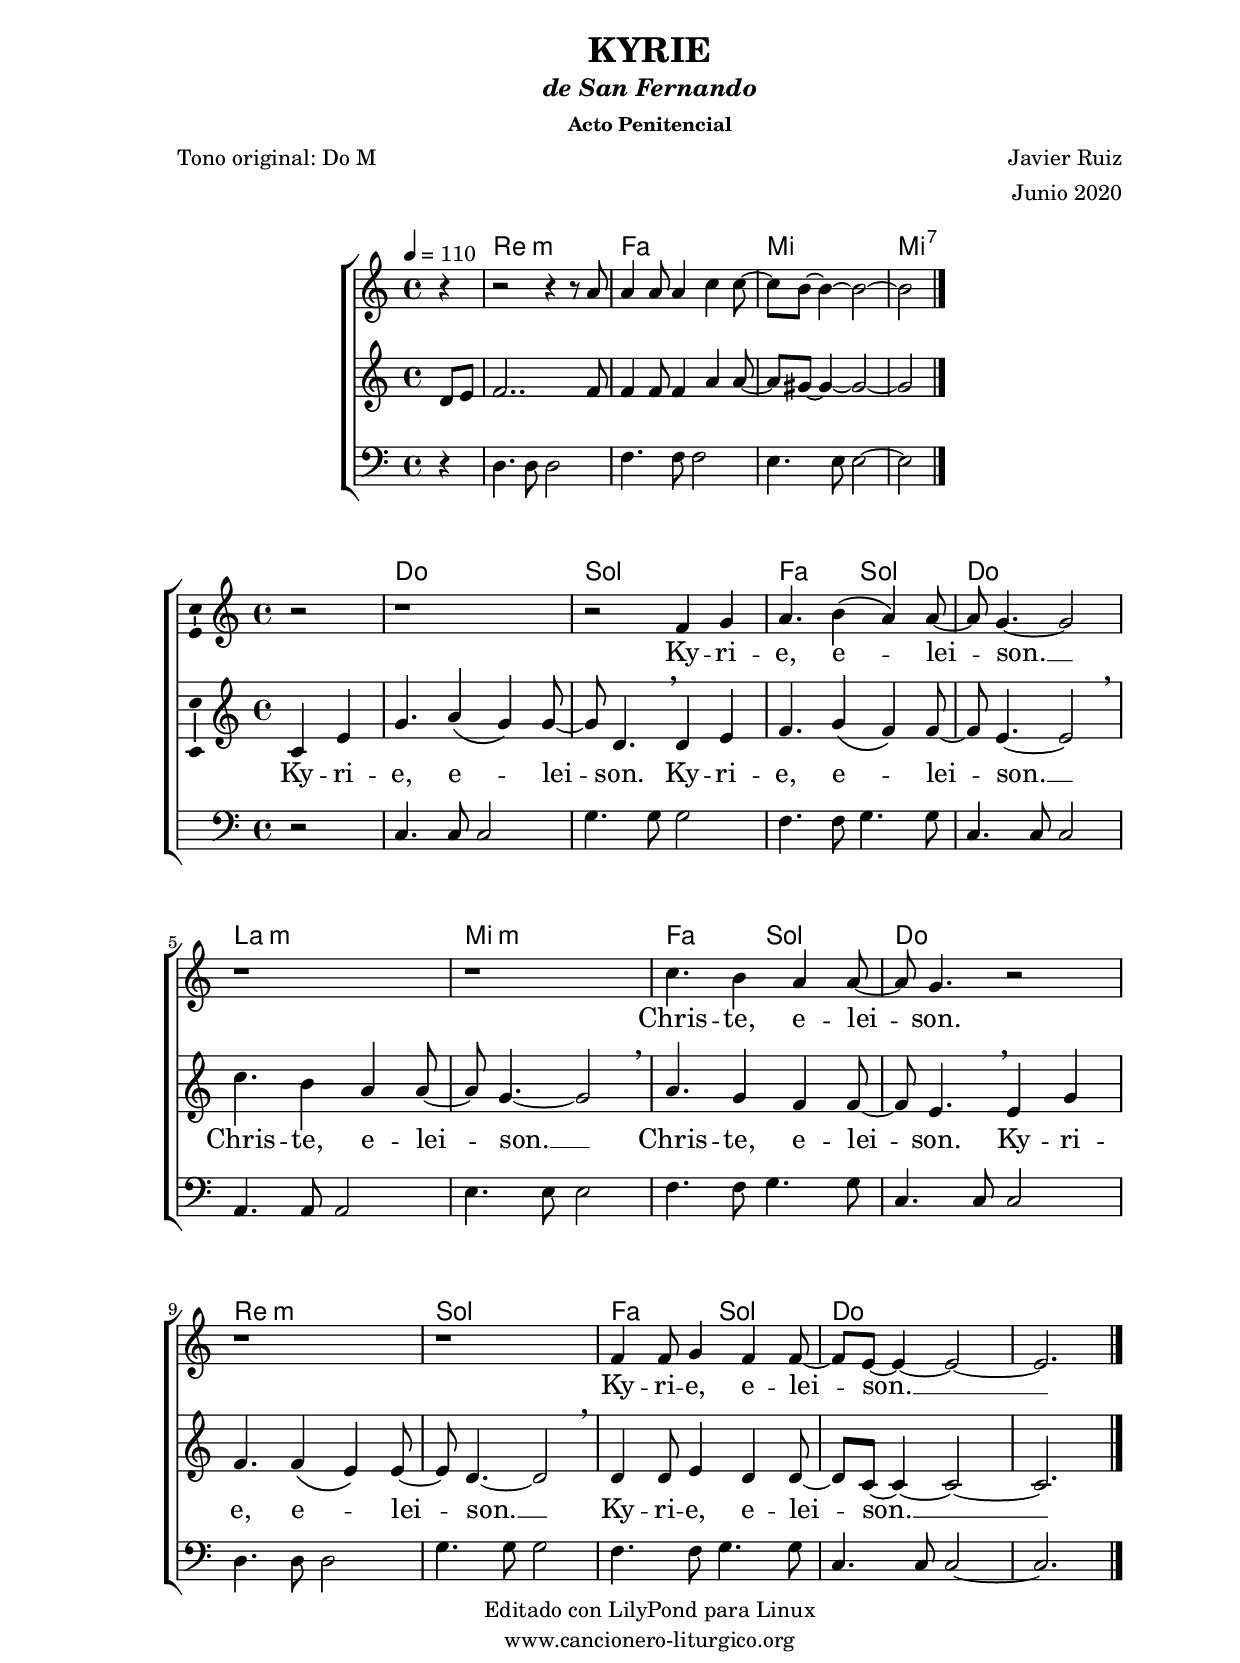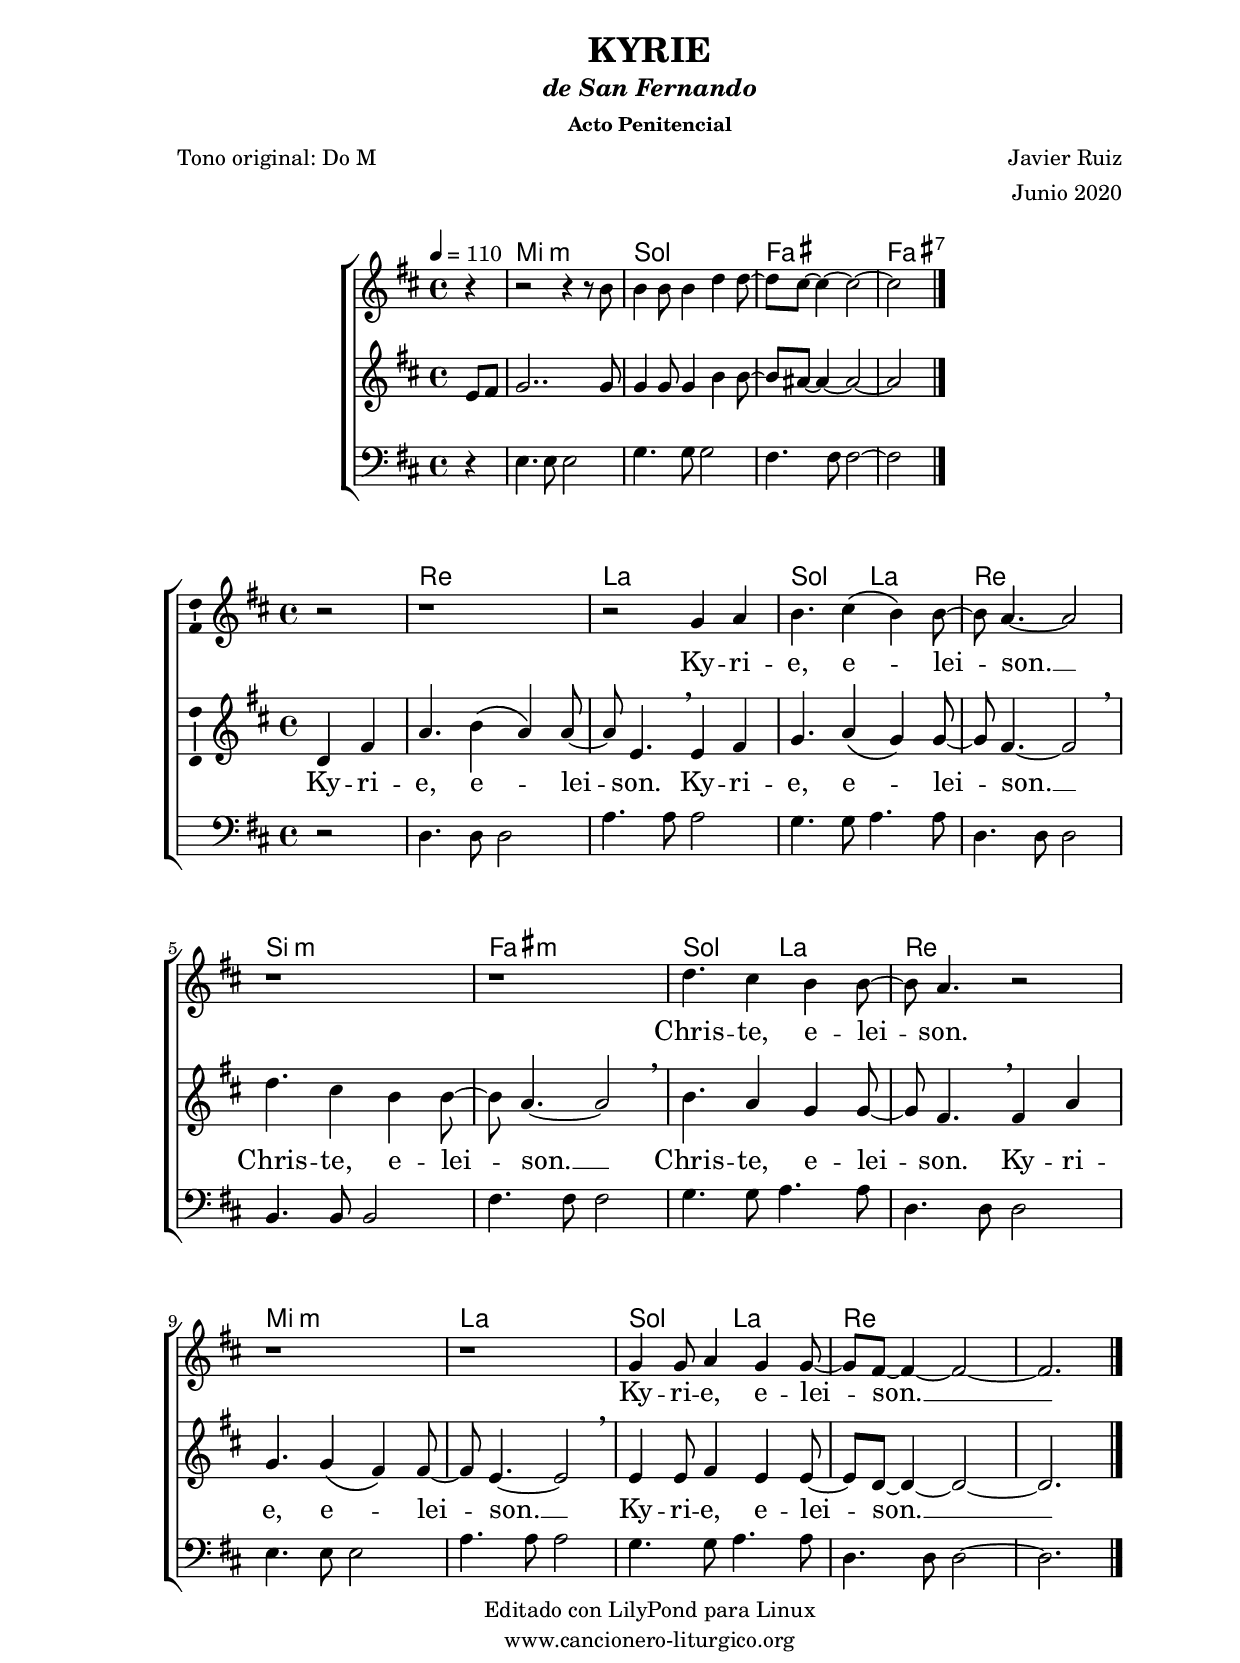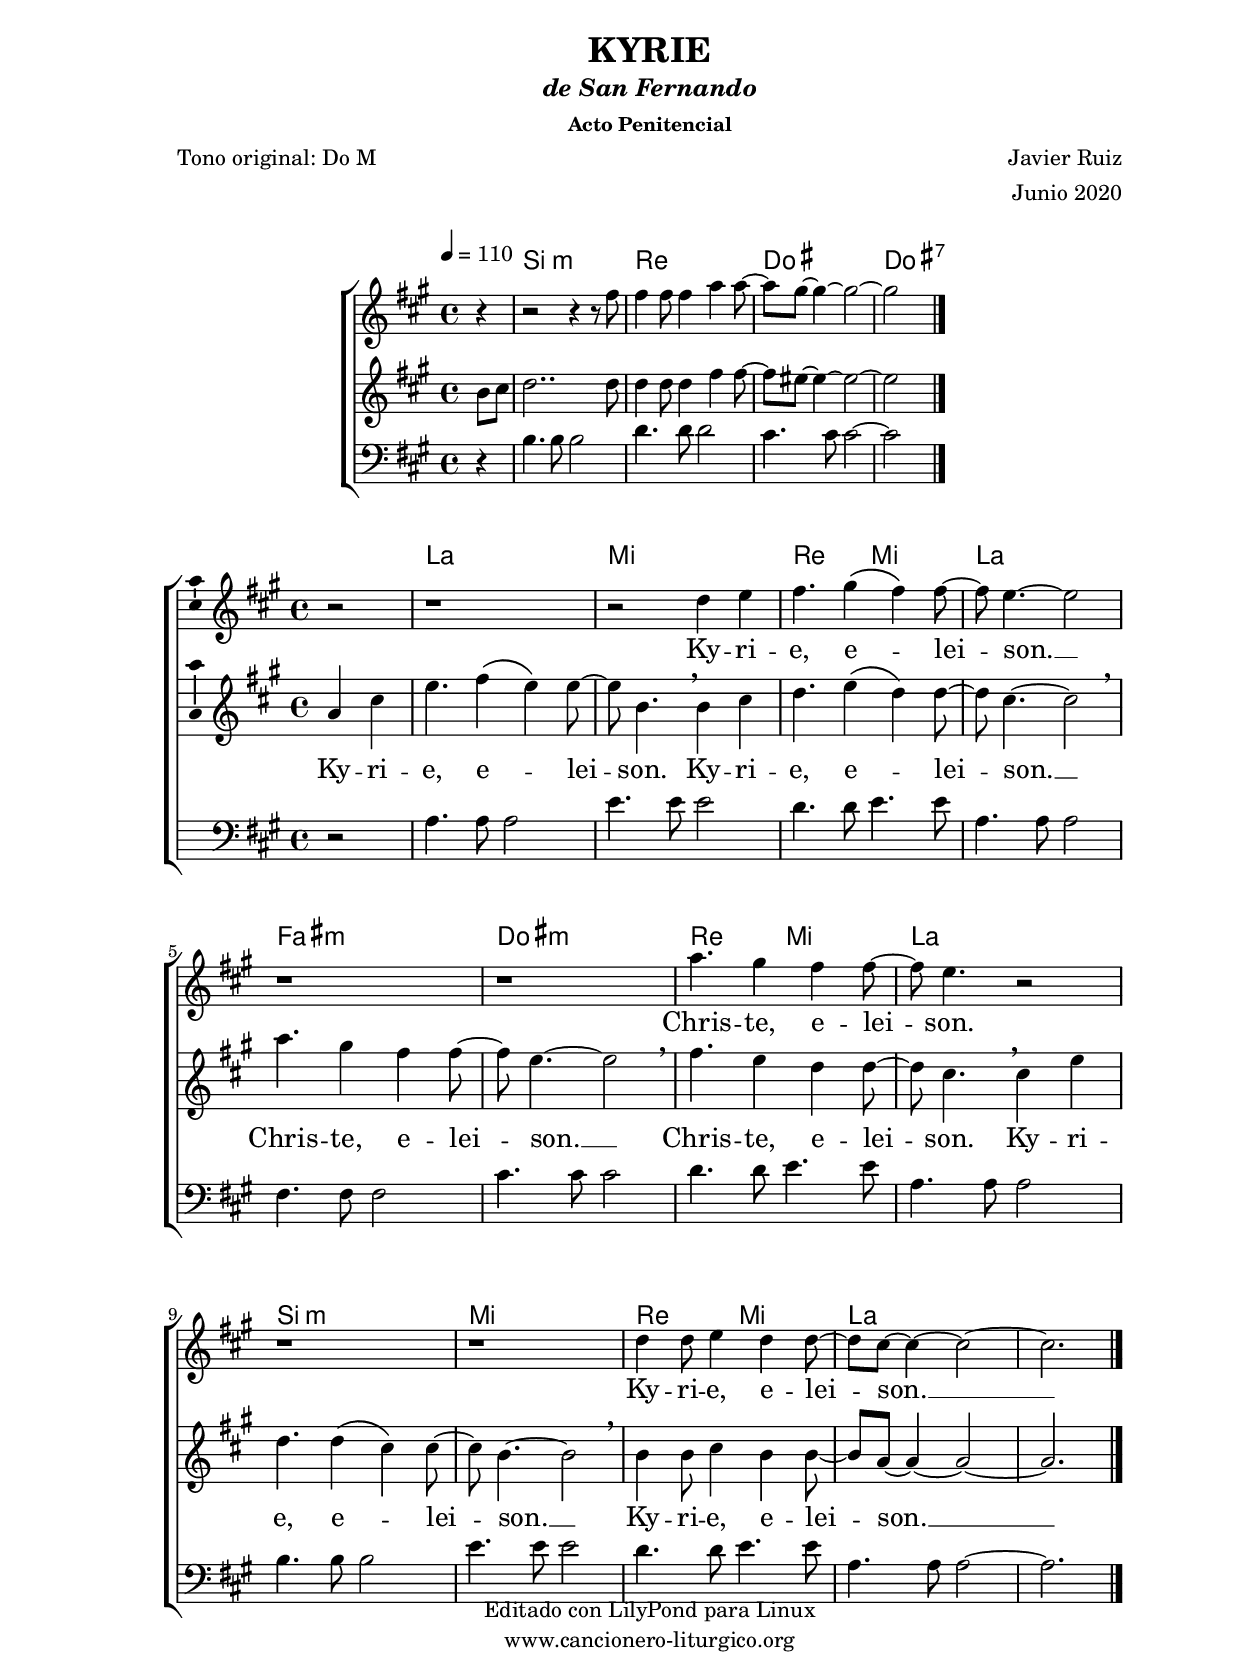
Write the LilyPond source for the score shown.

%
%lilypond kyrie-jruiz.ly
%timidity kyrie-jruiz.midi -Ow -o kyrie-jruiz.wav
%timidity kyrie-jruiz.midi -Ow -o - | lame - kyrie-jruiz.mp3
%
%Para convertir de .wav a .mp3:
%lame -h -m j filename.wav
%
%
%para escuchar el midi:
%timidity nombrefichero.midi
%


%versión de lilypond para la que se ha escrito esta partitura:
\version "2.16.0"

	%Tamaño papel
	#(set-default-paper-size "a4")
	%Tamaño partitura
	#(set-global-staff-size 19)
	%No responde al pulsar sobre una nota
	#(ly:set-option 'point-and-click #f)

%parámetros del encabezamiento:
\header {
	title = "KYRIE"
	subtitle = \markup { {\italic "de San Fernando"} }
	subsubtitle = \markup { Acto Penitencial }
	composer = "Javier Ruiz"
	poet = "Tono original: Do M"
	meter = ""
	arranger = "Junio 2020"
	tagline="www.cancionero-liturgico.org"
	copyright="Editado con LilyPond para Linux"
	}

%parámetros asociados al papel:
\paper  {
	oddHeaderMarkup = \markup {\fill-line { \on-the-fly #not-first-page \fromproperty #'header:title \on-the-fly #not-first-page \fromproperty #'header:composer }}
	evenHeaderMarkup = \markup {\fill-line { \fromproperty #'header:composer \fromproperty #'header:title }}
	#(set-paper-size "a4")
	print-page-number = ##f
	first-page-number = 1
	print-first-page-number = ##f
%	head-separation = 3.0 \cm
	top-margin = 2.0 \cm
%%%	bottom-margin = 0.5\cm
	bottom-margin = 0.2\cm
	left-margin = 3.0 \cm
	line-width = 16.0 \cm 
	indent = 0\mm
%	indent = 8\mm
	interscoreline = 2.\mm
	between-system-space = 15\mm
%	para que las partituras no llenen la hoja:
	ragged-bottom = ##t
%	idem para la última hoja:
	ragged-last-bottom = ##f
%	para que las partituras llenen el ancho del papel:
	ragged-last = ##f
	after-title-space = 2.5 \cm
page-count=1
%system-count=8

	%Flexible Vertical Spacing
%	markup-markup-spacing =
%	#'((basic-distance . 15) (minimum-distance . 15) (padding . 3))
	markup-system-spacing =
	#'((basic-distance . 15) (minimum-distance . 15) (padding . 3))
	system-system-spacing =
	#'((basic-distance . 15) (minimum-distance . 15) (padding . 3))
	score-system-spacing =
	#'((basic-distance . 15) (minimum-distance . 15) (padding . 5))
%	top-system-spacing = % header
%	#'((basic-distance . 8) (minimum-distance . 0) (padding . 0))
%	top-markup-spacing =
%	#'((basic-distance . 20) (minimum-distance . 20) (padding . 0))
	last-bottom-spacing = % footer
	#'((basic-distance . 5) (minimum-distance . 5) (padding . 0))
%	score-markup-spacing =
%	#'((basic-distance . 16) (minimum-distance . 13) (padding . 0))

	}


%parámetros que afectan a toda la partitura:
globalintro =  {
	%clave de sol (G):
	\clef G
	%armadura:
%	\transpose ees f
	\key c \major
	\tempo 4=110
	\set Score.tempoHideNote = ##f
	}

global =  {
	%clave de sol (G):
	\clef G
	%armadura:
%	\transpose ees f
	\key c \major
	\tempo 4=110
	\set Score.tempoHideNote = ##t
	}


acordesintro = {
	\italianChords
	\chordmode {
%	\transpose ees f
{

s4
d1:m f e e2:7
%s2

	}
	}
}


melodiaintro = 
%	\transpose ees f
{

	\relative c''{
	\time 4/4

\partial4
r4
r2 r4 r8 a8
a4 a8 a4 c c8~
c8 b8~b4~b2~
b2
%s2

}
	\bar "|."
	}


melodiaintrodos = 
%	\transpose ees f
{

	\relative c'{
	\time 4/4

\partial4
d8 e
f2.. f8
f4 f8 f4 a a8~
a8 gis8~gis4~gis2~
gis2
%s2

}
	\bar "|."
	}


melodiaintrobajo = 
%	\transpose ees f
{

	%clave de fa (F):
	\clef F

	\relative c{
	\time 4/4

\partial4
r4
d4. d8 d2
f4. f8 f2
e4. e8 e2~
e2
%s2

}
	\bar "|."
	}


acordesestri = {
	\italianChords
	\chordmode {
%	\transpose ees f
{

\partial2
s2
c2 c g g f g c c a:m a:m e:m e:m f g c c d:m d:m g g f g c c s2.
%s4


	}
	}
}


melodiaestri = 
%	\transpose ees f
{

	\relative c'{
	\time 4/4

\partial2
c4 e
g4. a4 \(g\) g8~
g8 d4. \breathe d4 e
f4. g4 \(f\) f8~
f8 e4.~e2 \breathe

\break

c'4. b4 a a8~
a8 g4.~g2 \breathe
a4. g4 f f8~
f8 e4. \breathe e4 g

\break

f4. f4 \(e\) e8~
e8 d4.~d2 \breathe
d4 d8 e4 d d8~
d8 c8~c4~c2~
c2.
%s4

}

	\bar "|."
	}


melodiaestrialto = 
%	\transpose ees f
{

	\relative c'{
	\time 4/4

\partial2
r2
r1
r2 f4 g
a4. b4 \(a\) a8~
a8 g4.~g2
r1
r1
c4. b4 a a8~
a8 g4. r2
r1
r1
f4 f8 g4 f f8~
f8 e8~e4~e2~
e2.
%s4

}

	\bar "|."
	}


melodiaestribajo = 
%	\transpose ees f
{

	%clave de fa (F):
	\clef F

	\relative c{
	\time 4/4

\partial2
r2
c4. c8 c2
g'4. g8 g2
f4. f8 g4. g8
c,4. c8 c2
a4. a8 a2
e'4. e8 e2
f4. f8 g4. g8
c,4. c8 c2
d4. d8 d2
g4. g8 g2
f4. f8 g4. g8
c,4. c8 c2~
c2.
%s4

}
	\bar "|."
	}


textoestri = \lyricmode {
Ky -- ri -- e, e -- _ lei -- son. Ky -- ri -- e, e -- _ lei -- son. __
Chris -- te, e -- lei -- son. __ Chris -- te, e -- lei -- son.
Ky -- ri -- e, e -- _ lei -- son. __ Ky -- ri -- e, e -- lei -- son. __
	}

textoestrialto = \lyricmode {
Ky -- ri -- e, e -- _ lei -- son. __
Chris -- te, e -- lei -- son.
Ky -- ri -- e, e -- lei -- son. __
	}


acordesintroStaff = \context ChordNames = acordesintroStaff <<
	\set chordChanges = ##t
	\acordesintro
	>>

acordesestriStaff = \context ChordNames = acordesestriStaff <<
	\set chordChanges = ##t
	\acordesestri
	>>

vozintroStaff = \context Voice = vozintroStaff
<<
	\override Staff.StaffSymbol #'staff-space = #(magstep -0.35)
	\set Staff.midiInstrument = #"violin"
	\set Staff.midiMinimumVolume = #0.4
	\set Staff.midiMaximumVolume = #0.6
	\globalintro
	\melodiaintro
	>>

vozintrodosStaff = \context Voice = vozintrodosStaff
<<
	\override Staff.StaffSymbol #'staff-space = #(magstep -0.35)
	\set Staff.midiInstrument = #"flute"
	\set Staff.midiMinimumVolume = #0.6
	\set Staff.midiMaximumVolume = #0.8
	\globalintro
	\melodiaintrodos
	>>

vozintrobajoStaff = \context Voice = vozintrobajoStaff
<<
	\override Staff.StaffSymbol #'staff-space = #(magstep -0.35)
	\set Staff.midiInstrument = #"english horn"
	\set Staff.midiMinimumVolume = #0.6
	\set Staff.midiMaximumVolume = #0.8
	\globalintro
	\melodiaintrobajo
	>>

vozestrialtoStaff = \context Voice = vozestrialtoStaff
\with {\consists "Ambitus_engraver"}
<<
	\override Staff.StaffSymbol #'staff-space = #(magstep -0.35)
	\set Staff.midiInstrument = #"violin"
	\set Staff.midiMinimumVolume = #0.6
	\set Staff.midiMaximumVolume = #0.8
	\global
	\relative c' \melodiaestrialto
	>>

vozestriStaff = \context Voice = vozestriStaff
\with {\consists "Ambitus_engraver"}
<<
%	\set Staff.instrumentName = ""
%	\set Staff.shortInstrumentName = ""
%	\set Staff.midiInstrument = #"clarinet"
%	\set Staff.midiInstrument = #"cello"
	\set Staff.midiInstrument = #"flute"
%	\set Staff.midiInstrument = #"electric guitar (jazz)"
%	\set Staff.midiInstrument = #"english horn"
%	\set Staff.midiInstrument = #"violin"
%	\set Staff.midiInstrument = #"glockenspiel"
	\set Staff.midiMinimumVolume = #0.8
	\set Staff.midiMaximumVolume = #1.0
	\global
	\melodiaestri
	>>


vozestribajoStaff = \context Voice = vozestribajoStaff
<<
	\override Staff.StaffSymbol #'staff-space = #(magstep -0.35)
	\set Staff.midiInstrument = #"english horn"
	\set Staff.midiMinimumVolume = #0.6
	\set Staff.midiMaximumVolume = #0.8
	\global
	\melodiaestribajo
	>>

textoestriStaff = \context Lyrics = textoestriStaff <<
	\lyricsto vozestriStaff \textoestri
	>>

textoestrialtoStaff = \context Lyrics = textoestrialtoStaff <<
	\lyricsto vozestrialtoStaff \textoestrialto
	>>


\book {
	\score {
		\context ChoirStaff {
%			\override StaffGroup.SystemStartBracket #'collapse-height = #1
%			\override Score.SystemStartBar #'collapse-height = #1
			<<
			\acordesintroStaff
			\vozintroStaff
			\vozintrodosStaff
			\vozintrobajoStaff
			>>
			}
		\layout {
	    		\context {
				\Lyrics
				\override LyricText #'font-size = #2
				}
	   		 \context {
				\Score
				\override StaffSymbol #'staff-space = #(magstep +3)
				}
			indent = 3 \cm
			line-width= 13.0 \cm
			}
		}
	\score {
		<<
		\context ChoirStaff {
%			\override StaffGroup.SystemStartBracket #'collapse-height = #1
%			\override Score.SystemStartBar #'collapse-height = #1
			<<
			\acordesestriStaff
			\vozestrialtoStaff
			\textoestrialtoStaff
			\vozestriStaff
			\textoestriStaff
			\vozestribajoStaff
			>>
			}
		>>
		\layout {
	    		\context {
				\Lyrics
				\override LyricText #'font-size = #2
				}
	   		 \context {
				\Score
				\override StaffSymbol #'staff-space = #(magstep +3)
				}
			}
		}
	\score {
		\unfoldRepeats
		<<
		\context ChoirStaff {
			<<
			\acordesintroStaff
			\vozintroStaff
			\vozintrodosStaff
			\vozintrobajoStaff
			>>
			<<
			\acordesestriStaff
			\vozestrialtoStaff
			\vozestriStaff
			\vozestribajoStaff
			>>
			}
		>>
		\midi {
	  		\context {
	  			\Score
				tempoWholesPerMinute = #(ly:make-moment 70 4)
				midiChannelMapping = #'instrument
				}
			}
		}
	}


#(define output-suffix "C")
\book {
	\score {
		\context ChoirStaff {
%			\override StaffGroup.SystemStartBracket #'collapse-height = #1
%			\override Score.SystemStartBar #'collapse-height = #1
\transpose c d
			<<
			\acordesintroStaff
			\vozintroStaff
			\vozintrodosStaff
			\vozintrobajoStaff
			>>
			}
		\layout {
	    		\context {
				\Lyrics
				\override LyricText #'font-size = #2
				}
	   		 \context {
				\Score
				\override StaffSymbol #'staff-space = #(magstep +3)
				}
			indent = 3 \cm
			line-width= 13.0 \cm
			}
		}
	\score {
		<<
		\context ChoirStaff {
%			\override StaffGroup.SystemStartBracket #'collapse-height = #1
%			\override Score.SystemStartBar #'collapse-height = #1
\transpose c d
			<<
			\acordesestriStaff
			\vozestrialtoStaff
			\textoestrialtoStaff
			\vozestriStaff
			\textoestriStaff
			\vozestribajoStaff
			>>
			}
		>>
		\layout {
	    		\context {
				\Lyrics
				\override LyricText #'font-size = #2
				}
	   		 \context {
				\Score
				\override StaffSymbol #'staff-space = #(magstep +3)
				}
			}
		}
	}


#(define output-suffix "S")
\book {
	\score {
		\context ChoirStaff {
%			\override StaffGroup.SystemStartBracket #'collapse-height = #1
%			\override Score.SystemStartBar #'collapse-height = #1
\transpose c a
			<<
			\acordesintroStaff
			\vozintroStaff
			\vozintrodosStaff
			\vozintrobajoStaff
			>>
			}
		\layout {
	    		\context {
				\Lyrics
				\override LyricText #'font-size = #2
				}
	   		 \context {
				\Score
				\override StaffSymbol #'staff-space = #(magstep +3)
				}
			indent = 3 \cm
			line-width= 13.0 \cm
			}
		}
	\score {
		<<
		\context ChoirStaff {
%			\override StaffGroup.SystemStartBracket #'collapse-height = #1
%			\override Score.SystemStartBar #'collapse-height = #1
\transpose c a
			<<
			\acordesestriStaff
			\vozestrialtoStaff
			\textoestrialtoStaff
			\vozestriStaff
			\textoestriStaff
			\vozestribajoStaff
			>>
			}
		>>
		\layout {
	    		\context {
				\Lyrics
				\override LyricText #'font-size = #2
				}
	   		 \context {
				\Score
				\override StaffSymbol #'staff-space = #(magstep +3)
				}
			}
		}
	}


